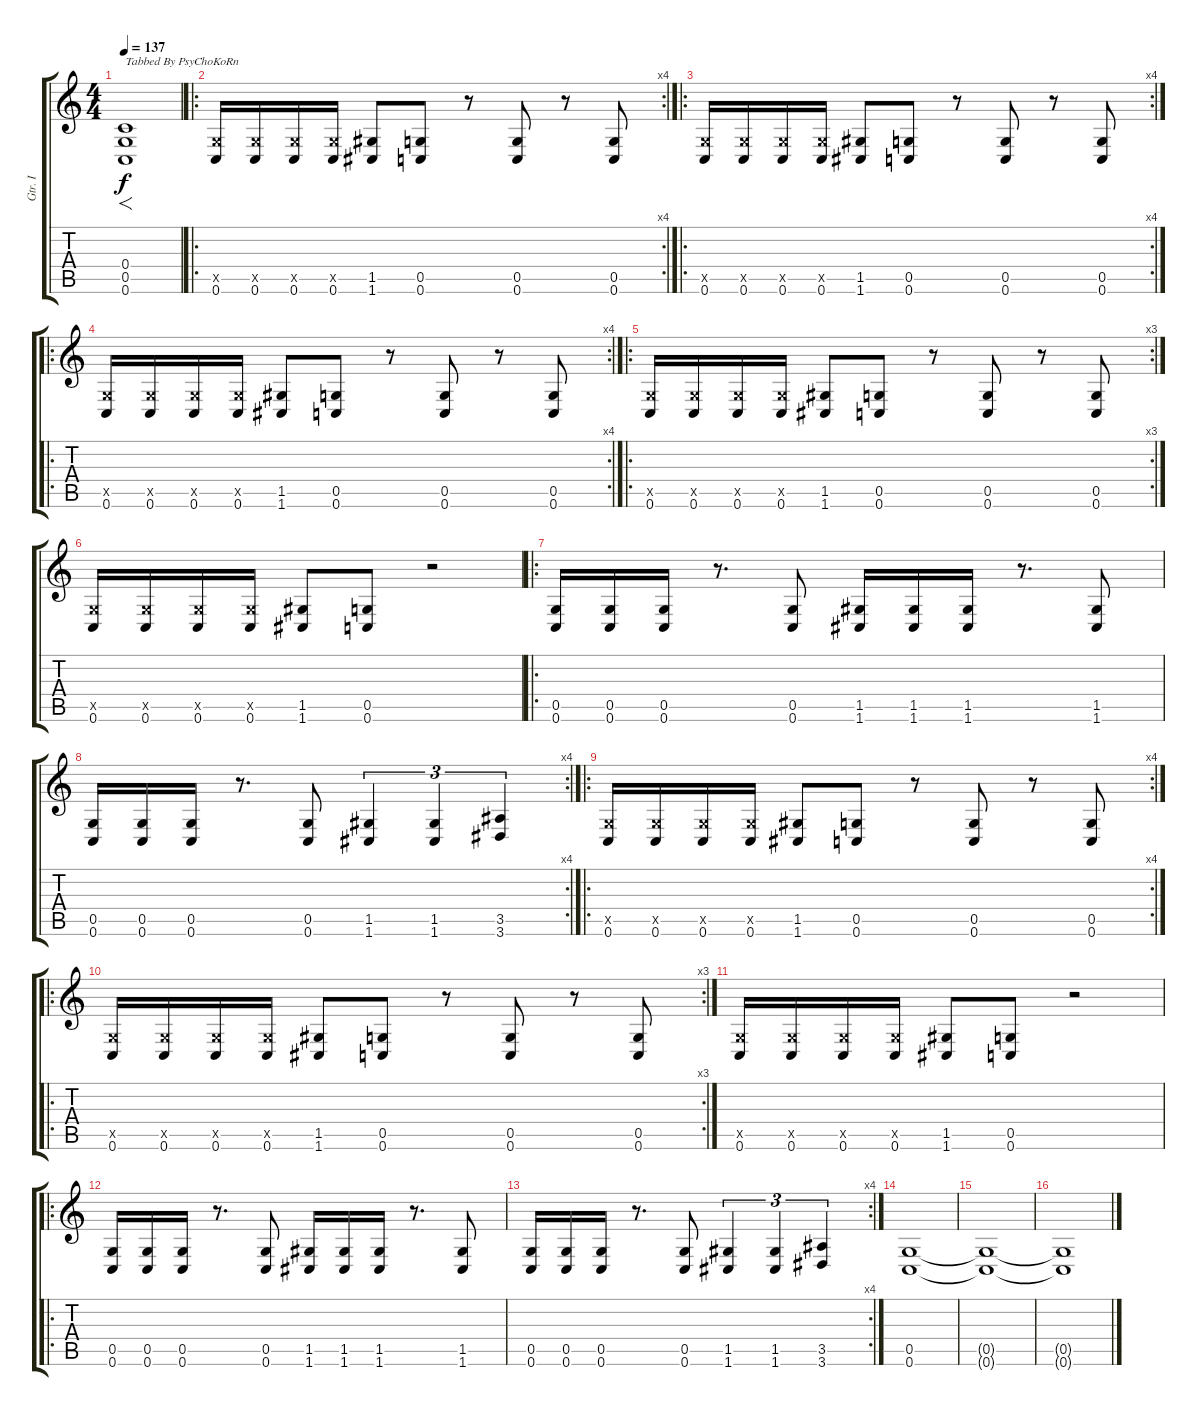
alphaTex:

\track ("Gtr. I" "Gtr. I") {instrument distortionguitar}
\staff {score tabs}
\tuning (D4 A3 F3 C3 G2 C2) {hide}
\ts (4 4)
\tempo 137
\clef g2
\ks c
(0.4 0.5 0.6).1{f txt "Tabbed By PsyChoKoRn" dy f instrument distortionguitar} |
\ro
\rc 4
(0.5{x} 0.6).16 (0.5{x} 0.6).16 (0.5{x} 0.6).16 (0.5{x} 0.6).16 (1.5 1.6).8 (0.5 0.6).8 r.8 (0.5 0.6).8 r.8 (0.5 0.6).8 |
\ro
\rc 4
(0.5{x} 0.6).16 (0.5{x} 0.6).16 (0.5{x} 0.6).16 (0.5{x} 0.6).16 (1.5 1.6).8 (0.5 0.6).8 r.8 (0.5 0.6).8 r.8 (0.5 0.6).8 |
\ro
\rc 4
(0.5{x} 0.6).16 (0.5{x} 0.6).16 (0.5{x} 0.6).16 (0.5{x} 0.6).16 (1.5 1.6).8 (0.5 0.6).8 r.8 (0.5 0.6).8 r.8 (0.5 0.6).8 |
\ro
\rc 3
(0.5{x} 0.6).16 (0.5{x} 0.6).16 (0.5{x} 0.6).16 (0.5{x} 0.6).16 (1.5 1.6).8 (0.5 0.6).8 r.8 (0.5 0.6).8 r.8 (0.5 0.6).8 |
(0.5{x} 0.6).16 (0.5{x} 0.6).16 (0.5{x} 0.6).16 (0.5{x} 0.6).16 (1.5 1.6).8 (0.5 0.6).8 r.2 |
\ro
(0.5 0.6).16 (0.5 0.6).16 (0.5 0.6).16 r.8{d} (0.5 0.6).8 (1.5 1.6).16 (1.5 1.6).16 (1.5 1.6).16 r.8{d} (1.5 1.6).8 |
\rc 4
(0.5 0.6).16 (0.5 0.6).16 (0.5 0.6).16 r.8{d} (0.5 0.6).8 (1.5 1.6).4{tu (3 2)} (1.5 1.6).4{tu (3 2)} (3.5 3.6).4{tu (3 2)} |
\ro
\rc 4
(0.5{x} 0.6).16 (0.5{x} 0.6).16 (0.5{x} 0.6).16 (0.5{x} 0.6).16 (1.5 1.6).8 (0.5 0.6).8 r.8 (0.5 0.6).8 r.8 (0.5 0.6).8 |
\ro
\rc 3
(0.5{x} 0.6).16 (0.5{x} 0.6).16 (0.5{x} 0.6).16 (0.5{x} 0.6).16 (1.5 1.6).8 (0.5 0.6).8 r.8 (0.5 0.6).8 r.8 (0.5 0.6).8 |
(0.5{x} 0.6).16 (0.5{x} 0.6).16 (0.5{x} 0.6).16 (0.5{x} 0.6).16 (1.5 1.6).8 (0.5 0.6).8 r.2 |
\ro
(0.5 0.6).16 (0.5 0.6).16 (0.5 0.6).16 r.8{d} (0.5 0.6).8 (1.5 1.6).16 (1.5 1.6).16 (1.5 1.6).16 r.8{d} (1.5 1.6).8 |
\rc 4
(0.5 0.6).16 (0.5 0.6).16 (0.5 0.6).16 r.8{d} (0.5 0.6).8 (1.5 1.6).4{tu (3 2)} (1.5 1.6).4{tu (3 2)} (3.5 3.6).4{tu (3 2)} |
(0.5 0.6).1 |
(0.5{t} 0.6{t}).1 |
(0.5{t} 0.6{t}).1
